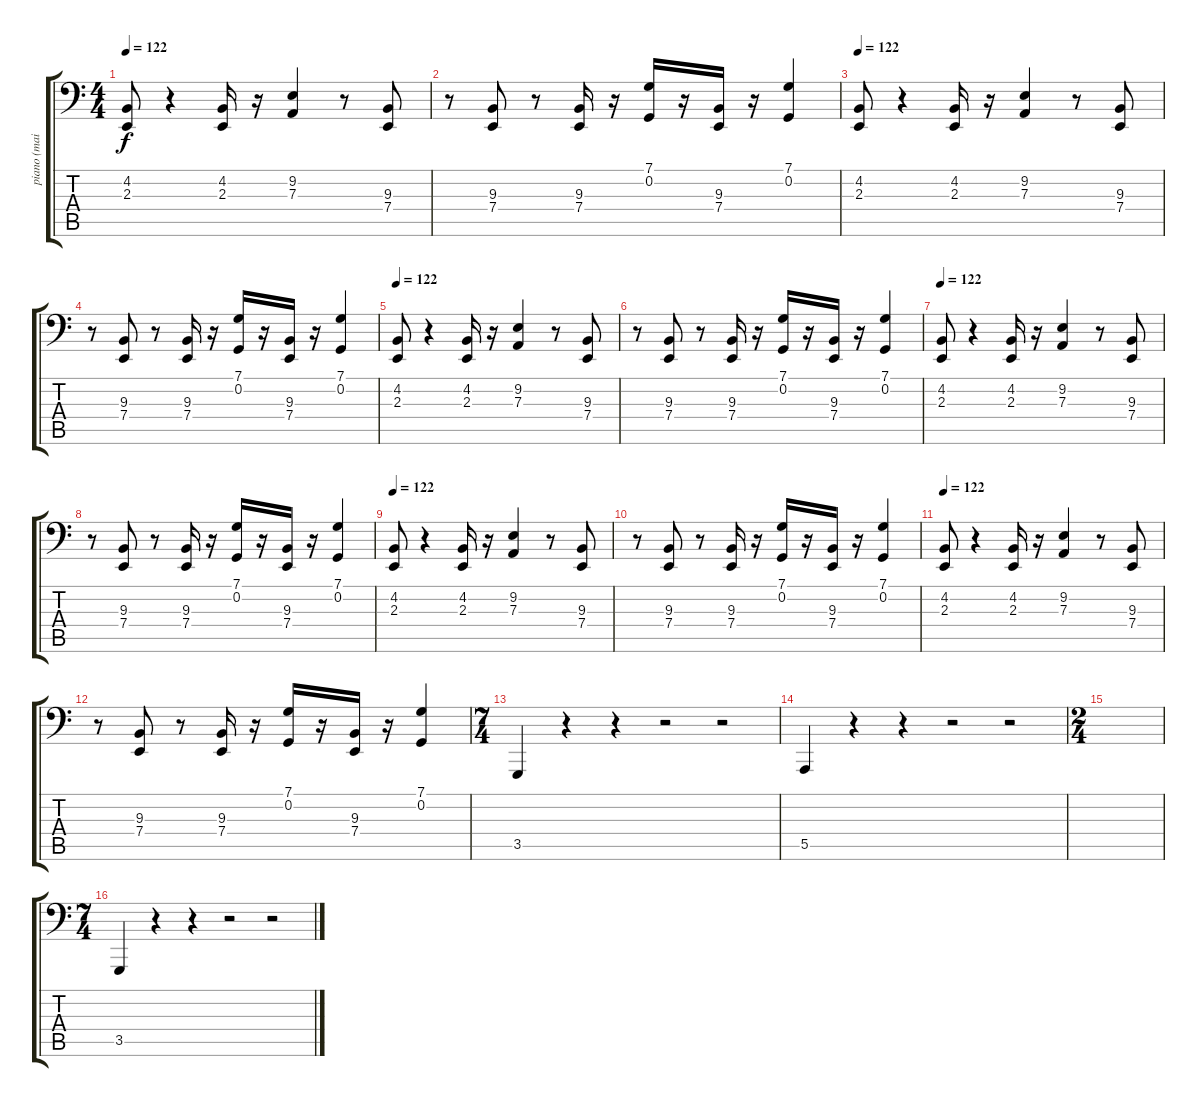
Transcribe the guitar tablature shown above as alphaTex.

\track ("piano (main Gauche)" "piano (mai") {instrument acousticgrandpiano}
\staff {score tabs}
\tuning (C3 G2 D2 A1 E1 B0) {hide}
\ts (4 4)
\tempo 122
\clef f4
\ks c
(4.2 2.3).8{dy f} r.4 (4.2 2.3).16 r.16 (9.2 7.3).4 r.8 (9.3 7.4).8 |
r.8 (9.3 7.4).8 r.8 (9.3 7.4).16 r.16 (7.1 0.2).16 r.16 (9.3 7.4).16 r.16 (7.1 0.2).4 |
\tempo 122
(4.2 2.3).8 r.4 (4.2 2.3).16 r.16 (9.2 7.3).4 r.8 (9.3 7.4).8 |
r.8 (9.3 7.4).8 r.8 (9.3 7.4).16 r.16 (7.1 0.2).16 r.16 (9.3 7.4).16 r.16 (7.1 0.2).4 |
\tempo 122
(4.2 2.3).8 r.4 (4.2 2.3).16 r.16 (9.2 7.3).4 r.8 (9.3 7.4).8 |
r.8 (9.3 7.4).8 r.8 (9.3 7.4).16 r.16 (7.1 0.2).16 r.16 (9.3 7.4).16 r.16 (7.1 0.2).4 |
\tempo 122
(4.2 2.3).8 r.4 (4.2 2.3).16 r.16 (9.2 7.3).4 r.8 (9.3 7.4).8 |
r.8 (9.3 7.4).8 r.8 (9.3 7.4).16 r.16 (7.1 0.2).16 r.16 (9.3 7.4).16 r.16 (7.1 0.2).4 |
\tempo 122
(4.2 2.3).8 r.4 (4.2 2.3).16 r.16 (9.2 7.3).4 r.8 (9.3 7.4).8 |
r.8 (9.3 7.4).8 r.8 (9.3 7.4).16 r.16 (7.1 0.2).16 r.16 (9.3 7.4).16 r.16 (7.1 0.2).4 |
\tempo 122
(4.2 2.3).8 r.4 (4.2 2.3).16 r.16 (9.2 7.3).4 r.8 (9.3 7.4).8 |
r.8 (9.3 7.4).8 r.8 (9.3 7.4).16 r.16 (7.1 0.2).16 r.16 (9.3 7.4).16 r.16 (7.1 0.2).4 |
\ts (7 4)
3.5.4 r.4 r.4 r.2 r.2 |
5.5.4 r.4 r.4 r.2 r.2 |
\ts (2 4)
|
\ts (7 4)
3.5.4 r.4 r.4 r.2 r.2
